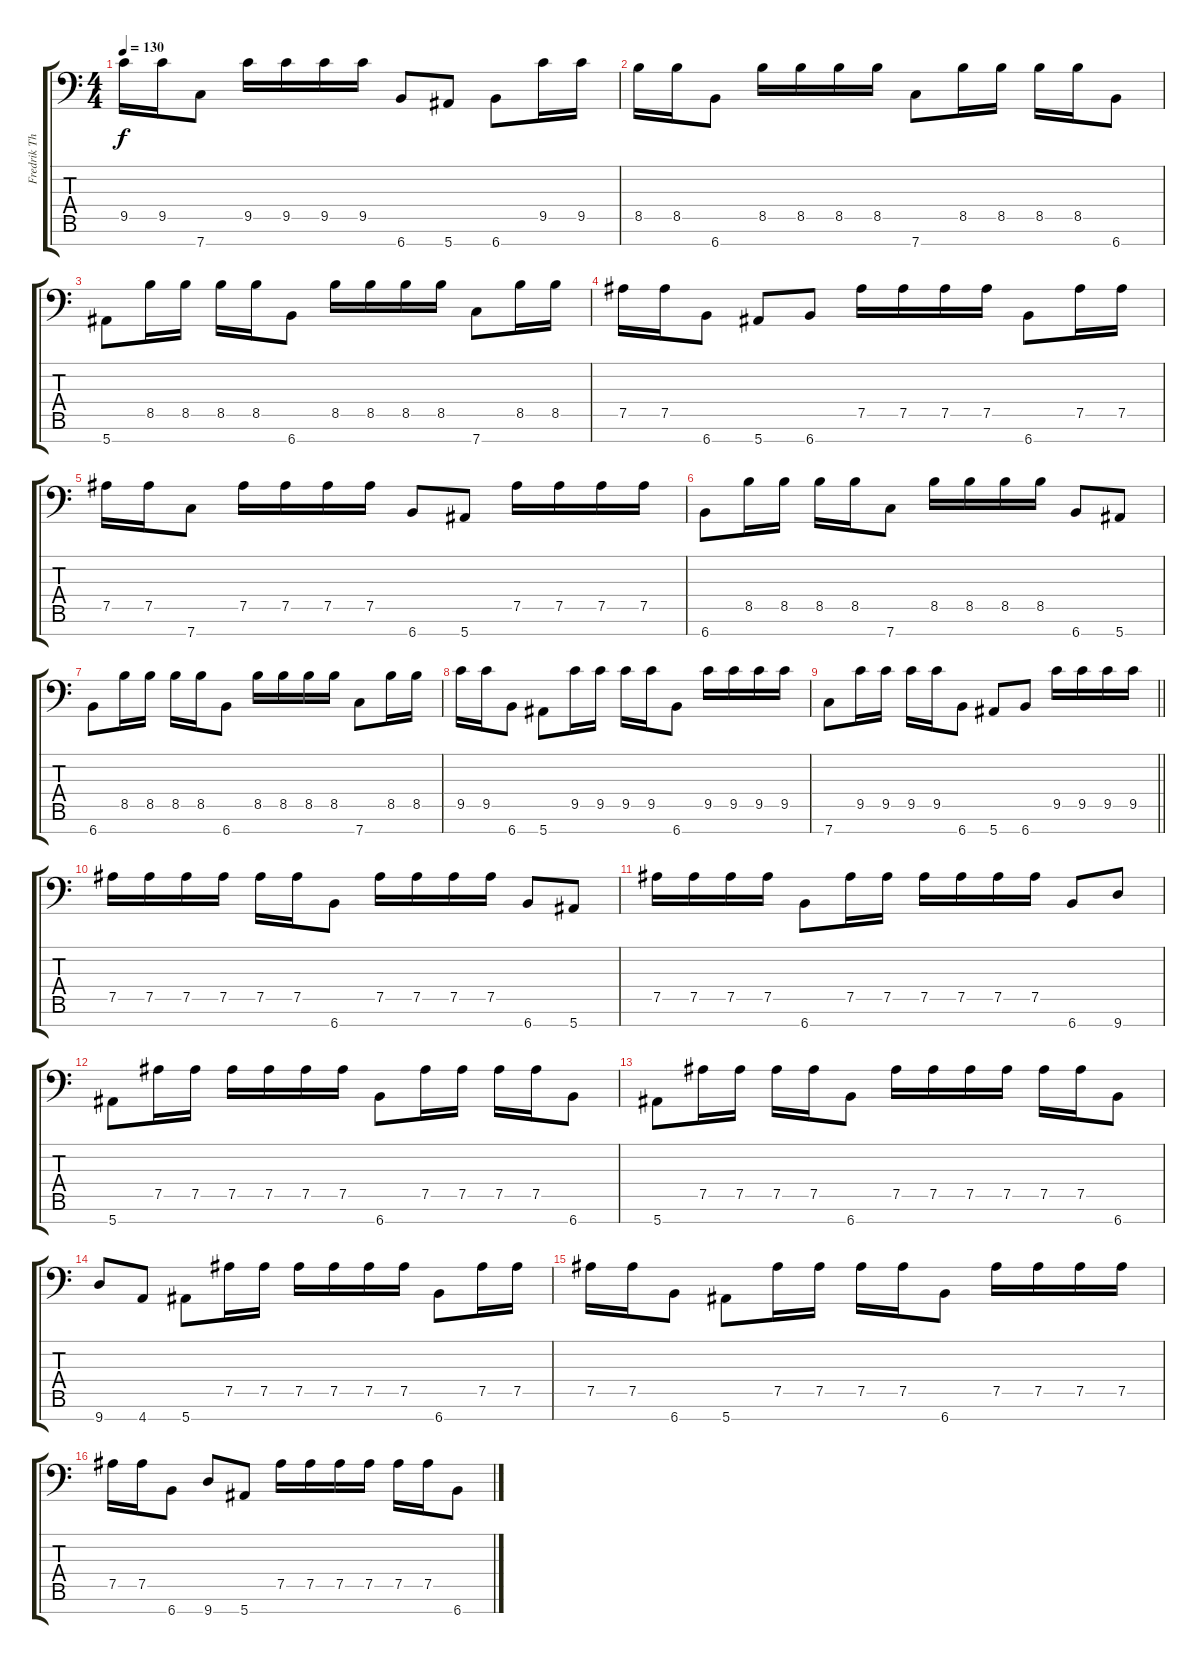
\track ("Fredrik Thordendal" "Fredrik Th") {instrument distortionguitar}
\staff {score tabs}
\tuning (Bb3 Gb3 Db3 Ab2 Eb2 Bb1 F1) {hide}
\ts (4 4)
\tempo 130
\clef f4
\ks c
9.5.16{dy f} 9.5.16 7.7.8 9.5.16 9.5.16 9.5.16 9.5.16 6.7.8 5.7.8 6.7.8 9.5.16 9.5.16 |
8.5.16 8.5.16 6.7.8 8.5.16 8.5.16 8.5.16 8.5.16 7.7.8 8.5.16 8.5.16 8.5.16 8.5.16 6.7.8 |
5.7.8 8.5.16 8.5.16 8.5.16 8.5.16 6.7.8 8.5.16 8.5.16 8.5.16 8.5.16 7.7.8 8.5.16 8.5.16 |
7.5.16 7.5.16 6.7.8 5.7.8 6.7.8 7.5.16 7.5.16 7.5.16 7.5.16 6.7.8 7.5.16 7.5.16 |
7.5.16 7.5.16 7.7.8 7.5.16 7.5.16 7.5.16 7.5.16 6.7.8 5.7.8 7.5.16 7.5.16 7.5.16 7.5.16 |
6.7.8 8.5.16 8.5.16 8.5.16 8.5.16 7.7.8 8.5.16 8.5.16 8.5.16 8.5.16 6.7.8 5.7.8 |
6.7.8 8.5.16 8.5.16 8.5.16 8.5.16 6.7.8 8.5.16 8.5.16 8.5.16 8.5.16 7.7.8 8.5.16 8.5.16 |
9.5.16 9.5.16 6.7.8 5.7.8 9.5.16 9.5.16 9.5.16 9.5.16 6.7.8 9.5.16 9.5.16 9.5.16 9.5.16 |
\barLineRight lightlight
7.7.8 9.5.16 9.5.16 9.5.16 9.5.16 6.7.8 5.7.8 6.7.8 9.5.16 9.5.16 9.5.16 9.5.16 |
7.5.16 7.5.16 7.5.16 7.5.16 7.5.16 7.5.16 6.7.8 7.5.16 7.5.16 7.5.16 7.5.16 6.7.8 5.7.8 |
7.5.16 7.5.16 7.5.16 7.5.16 6.7.8 7.5.16 7.5.16 7.5.16 7.5.16 7.5.16 7.5.16 6.7.8 9.7.8 |
5.7.8 7.5.16 7.5.16 7.5.16 7.5.16 7.5.16 7.5.16 6.7.8 7.5.16 7.5.16 7.5.16 7.5.16 6.7.8 |
5.7.8 7.5.16 7.5.16 7.5.16 7.5.16 6.7.8 7.5.16 7.5.16 7.5.16 7.5.16 7.5.16 7.5.16 6.7.8 |
9.7.8 4.7.8 5.7.8 7.5.16 7.5.16 7.5.16 7.5.16 7.5.16 7.5.16 6.7.8 7.5.16 7.5.16 |
7.5.16 7.5.16 6.7.8 5.7.8 7.5.16 7.5.16 7.5.16 7.5.16 6.7.8 7.5.16 7.5.16 7.5.16 7.5.16 |
7.5.16 7.5.16 6.7.8 9.7.8 5.7.8 7.5.16 7.5.16 7.5.16 7.5.16 7.5.16 7.5.16 6.7.8
